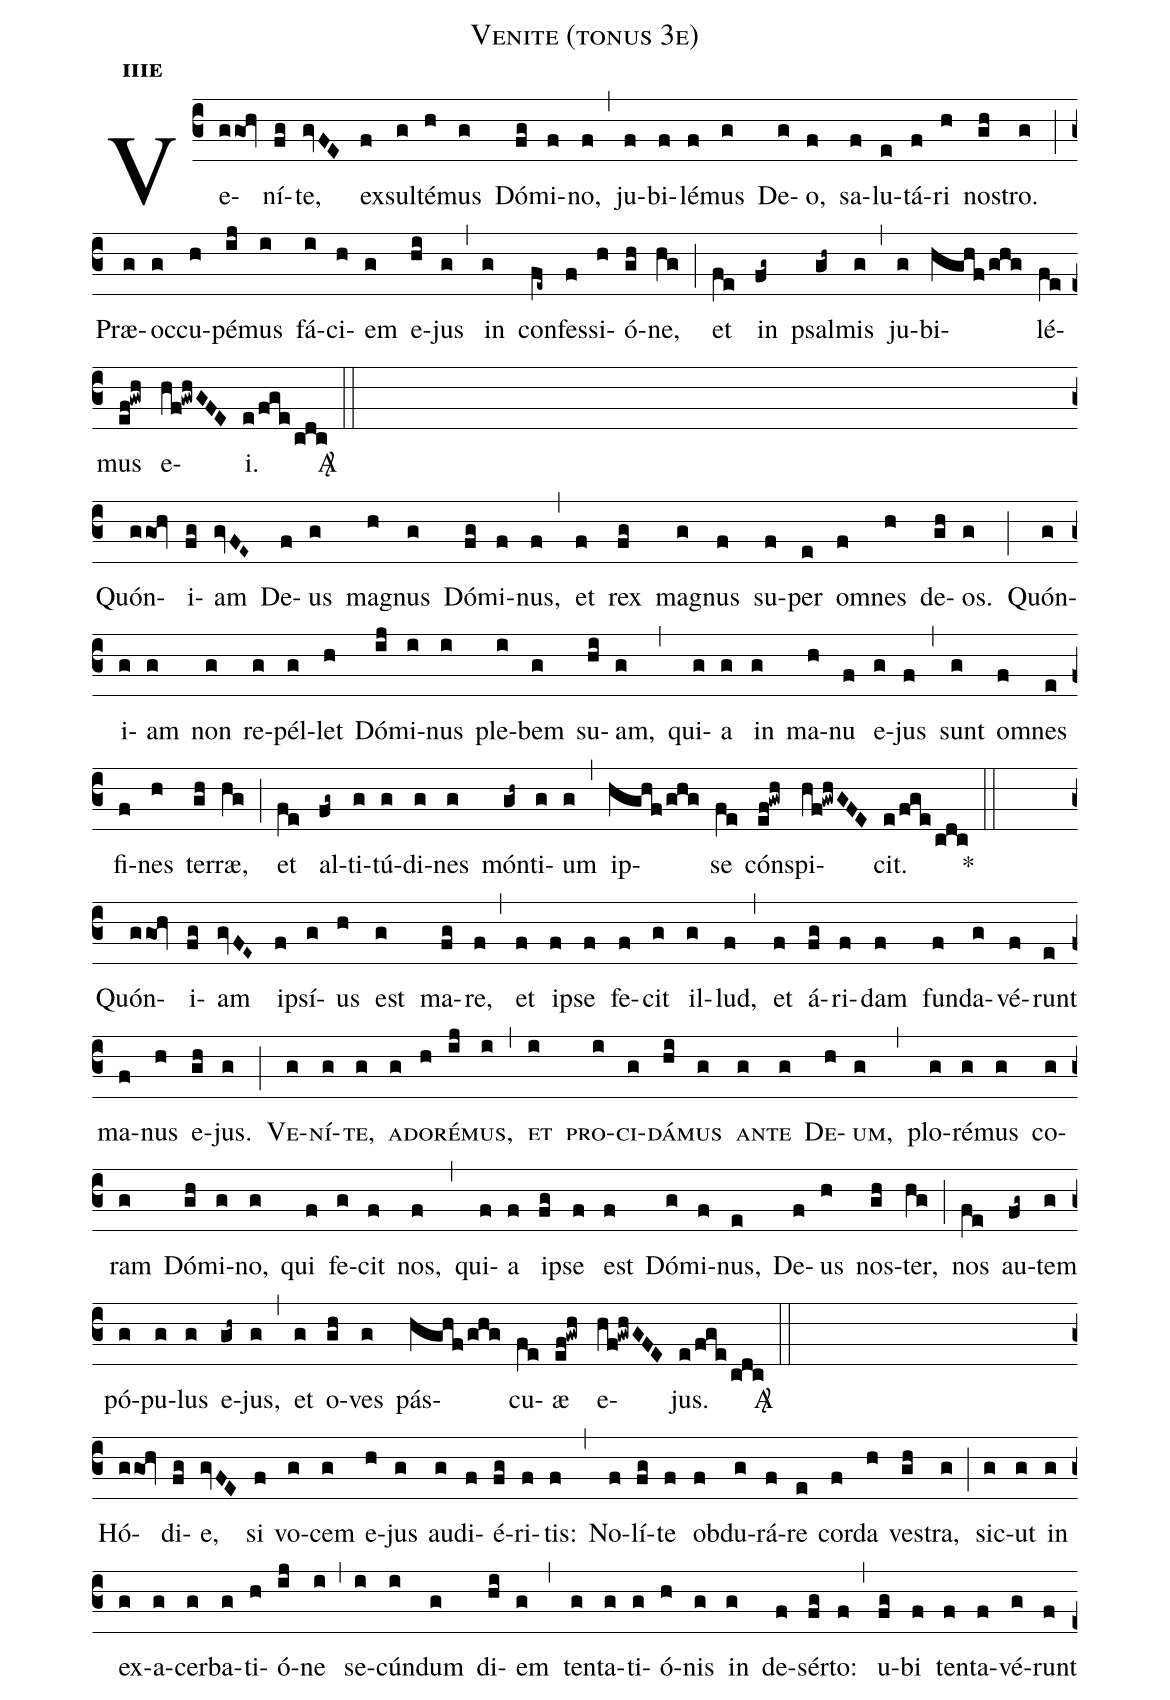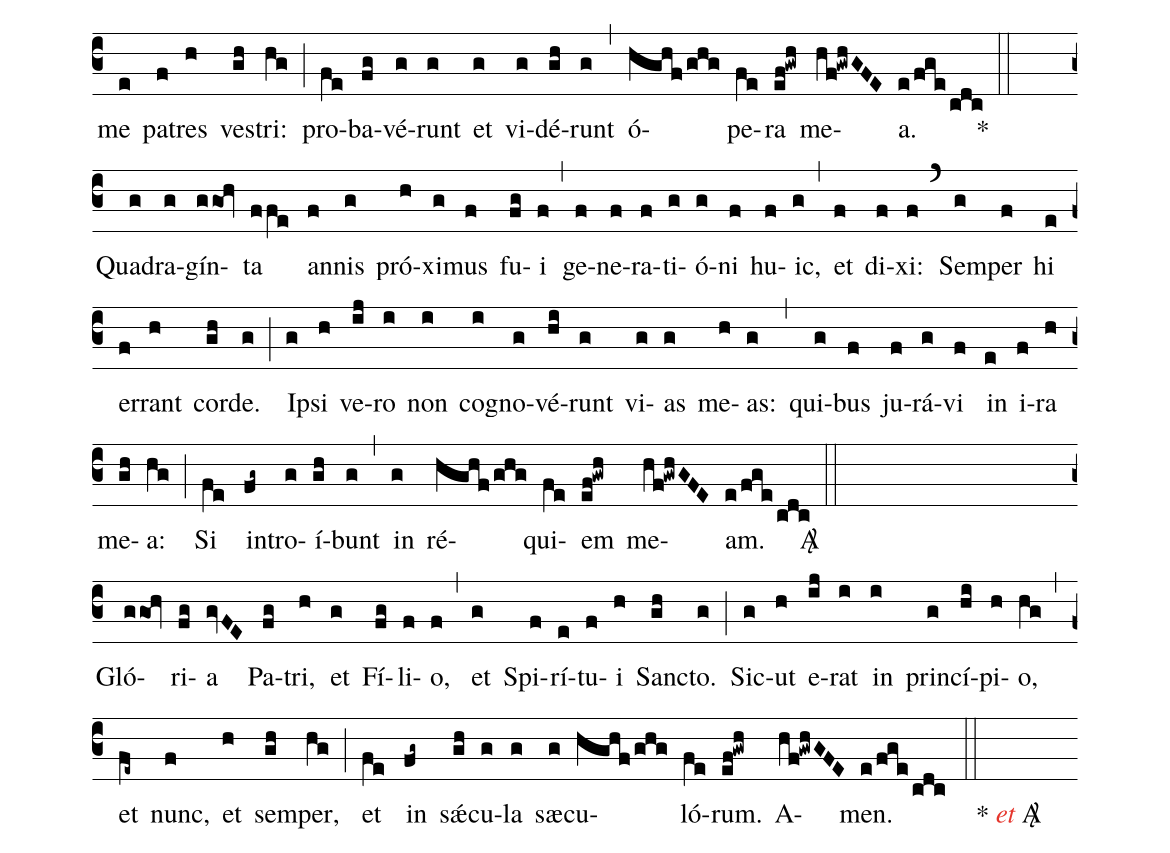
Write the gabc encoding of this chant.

name:Venite (tonus 3e);
office-part:ps;
mode:3e;
%%
initial-style: 1;
name: Venite;
mode: 3;
office-part: Psalmus;
annotation: Ps. XCIV;
annotation: iii e;
%%
(c3) Ve(g/goh)ní(fg)te,(gvFE) ex(f)sul(g)té(h)mus(g) Dó(fg)mi(f)no,(f) (,) ju(f)bi(f)lé(f)mus(g) De(g)o,(f) sa(f)lu(e)tá(f)ri(h) nos(gh)tro.(g) (;) Præ(g)oc(g)cu(h)pé(ij)mus(i) fá(i)ci(h)em(g) e(hi)jus(g) (,) in(g) con(fe~)fes(f)si(h)ó(gh)ne,(hg) (;) et(fe) in(fg~) psal(gh~)mis(g) (,) ju(g)bi(hghf/ghg)lé(fe)mus(ef!gwh) e(hf!gwhGFE)i.(e/fge/cdc) <sp>A/</sp>(::) (Z)

Quón(g/goh)i(fg)am(gvFE~) De(f)us(g) ma(h)gnus(g) Dó(fg)mi(f)nus,(f) (,) et(f) rex(fg) ma(g)gnus(f) su(f)per(e) om(f)nes(h) de(gh)os.(g) (;) Quón(g)i(g)am(g) non(g) re(g)pél(g)let(h) Dó(ij)mi(i)nus(i) ple(i)bem(g) su(hi)am,(g) (,) qui(g)a(g) in(g) ma(h)nu(f) e(g)jus(f) (,) sunt(g) om(f)nes(e) fi(f)nes(h) ter(gh)ræ,(hg) (;) et(fe) al(fg~)ti(g)tú(g)di(g)nes(g) món(gh~)ti(g)um(g) (,) ip(hghf/ghg)se(fe) cón(ef!gwh)spi(hf!gwhGFE)cit.(e/fge/cdc) <sp>*</sp>(::) (Z)

Quón(g/goh)i(fg)am(gvFE~) ip(f)sí(g)us(h) est(g) ma(fg)re,(f) (,) et(f) ip(f)se(f) fe(f)cit(g) il(g)lud,(f) (,) et(f) á(fg)ri(f)dam(f) fun(f)da(g)vé(f)runt(e) ma(f)nus(h) e(gh)jus.(g) (;)<sc>Ve(g)ní(g)te,(g) ad(g)o(h)ré(ij)mus,(i) (,) et(i) pro(i)ci(g)dá(hi)mus(g) an(g)te(g) De(h)um,</sc>(g) (,) plo(g)ré(g)mus(g) co(g)ram(g) Dó(gh)mi(g)no,(g) qui(f) fe(g)cit(f) nos,(f) (,) qui(f)a(f) ip(fg)se(f) est(f) Dó(g)mi(f)nus,(e) De(f)us(h) nos(gh)ter,(hg) (;) nos(fe) au(fg~)tem(g) pó(g)pu(g)lus(g) e(gh~)jus,(g) (,) et(g) o(gh)ves(g) pás(hghf/ghg)cu(fe)æ(ef!gwh) e(hf!gwhGFE)jus.(e/fge/cdc) <sp>A/</sp>(::) (Z)

Hó(g/goh)di(fg)e,(gvFE) si(f) vo(g)cem(g) e(h)jus(g) au(g)di(f)é(fg)ri(f)tis:(f) (,) No(f)lí(fg)te(f) ob(f)du(g)rá(f)re(e) cor(f)da(h) ves(gh)tra,(g) (;) sic(g)ut(g) in(g) ex(g)a(g)cer(g)ba(g)ti(h)ó(ij)ne(i) (,) se(i)cún(i)dum(g) di(hi)em(g) (,) ten(g)ta(g)ti(g)ó(h)nis(g) in(g) de(f)sér(fg)to:(f) (,) u(fg)bi(f) ten(f)ta(f)vé(g)runt(f) me(e) pa(f)tres(h) ves(gh)tri:(hg) (;) pro(fe)ba(fg)vé(g)runt(g) et(g) vi(g)dé(gh)runt(g) (,) ó(hghf/ghg)pe(fe)ra(ef!gwh) me(hf!gwhGFE)a.(e/fge/cdc) <sp>*</sp>(::) (Z)

Qua(g)dra(g)gín(g/goh)ta(ffe) an(f)nis(g) pró(h)xi(g)mus(f) fu(fg)i(f) (,) ge(f)ne(f)ra(f)ti(g)ó(g)ni(f) hu(f)ic,(g) (,) et(f) di(f)xi:(f) (`) Sem(g)per(f) hi(e) er(f)rant(h) cor(gh)de.(g) (;) Ip(g)si(h) ve(ij)ro(i) non(i) co(i)gno(g)vé(hi)runt(g) vi(g)as(g) me(h)as:(g) (,) qui(g)bus(f) ju(f)rá(g)vi(f) in(e) i(f)ra(h) me(gh)a:(hg) (;) Si(fe) in(fg~)tro(g)í(gh)bunt(g) (,) in(g) ré(hghf/ghg)qui(fe)em(ef!gwh) me(hf!gwhGFE)am.(e/fge/cdc) <sp>A/</sp>(::) (Z)

Gló(g/goh)ri(fg)a(gvFE) Pa(fg)tri,(h) et(g) Fí(fg)li(f)o,(f) (,) et(g) Spi(f)rí(e)tu(f)i(h) Sanc(gh)to.(g) (;) Sic(g)ut(h) e(ij)rat(i) in(i) prin(g)cí(hi)pi(h)o,(hg) (,) et(fe~) nunc,(f) et(h) sem(gh)per,(hg) (;) et(fe) in(fg~) sǽ(gh)cu(g)la(g) sæ(g)cu(hghf/ghg)ló(fe)rum.(ef!gwh) A(hf!gwhGFE)men.(e/fge/cdc) (::) <sp>*</sp> <c><i>et</i></c> <sp>A/</sp>( )
